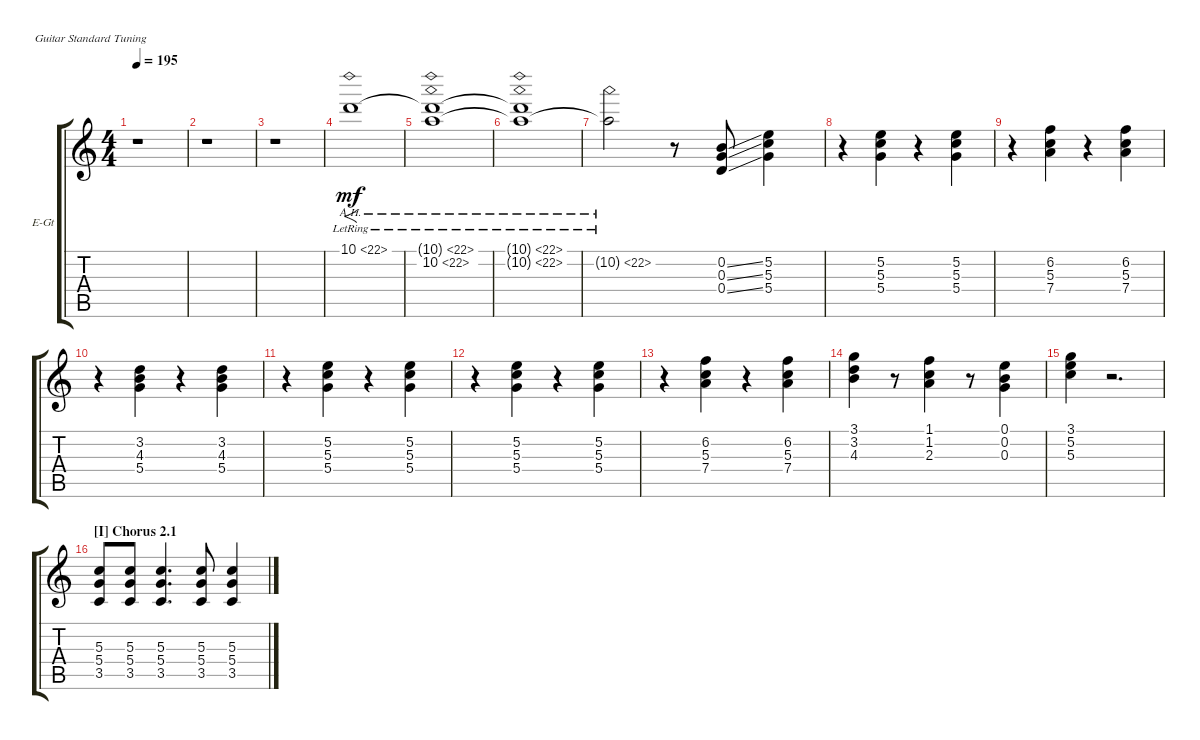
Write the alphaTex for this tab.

\defaultSystemsLayout 4
\bracketExtendMode groupsimilarinstruments
\firstSystemTrackNameOrientation horizontal
\otherSystemsTrackNameOrientation horizontal
\track ("Lead Guitar" "E-Gt") {instrument distortionguitar}
\staff {score tabs}
\tuning (E4 B3 G3 D3 A2 E2)
\ts (4 4)
\tempo 195
\clef g2
\ks c
r.1{dy mf} |
r.1 |
r.1 |
10.1{ah 12 lr}.1{f} |
(10.2{ah 12 lr} 10.1{ah 12 lr t}).1 |
(10.2{ah 12 lr t} 10.1{ah 12 lr t}).1 |
10.2{ah 12 lr t}.2 r.8 (0.4{ss} 0.3{ss} 0.2{ss}).8 (5.4 5.3 5.2).4 |
r.4 (5.4 5.3 5.2).4 r.4 (5.2 5.3 5.4).4 |
r.4 (7.4 5.3 6.2).4 r.4 (6.2 5.3 7.4).4 |
r.4 (5.4 4.3 3.2).4 r.4 (3.2 4.3 5.4).4 |
r.4 (5.4 5.3 5.2).4 r.4 (5.2 5.3 5.4).4 |
r.4 (5.4 5.3 5.2).4 r.4 (5.2 5.3 5.4).4 |
r.4 (7.4 5.3 6.2).4 r.4 (6.2 5.3 7.4).4 |
(3.1 3.2 4.3).4 r.8 (1.1 1.2 2.3).4 r.8 (0.3 0.2 0.1).4 |
(5.3 5.2 3.1).4 r.2{d} |
\section ("I" "Chorus 2.1")
(3.5 5.4 5.3).8 (5.3 5.4 3.5).8 (3.5 5.4 5.3).4{d} (5.3 5.4 3.5).8 (3.5 5.4 5.3).4
